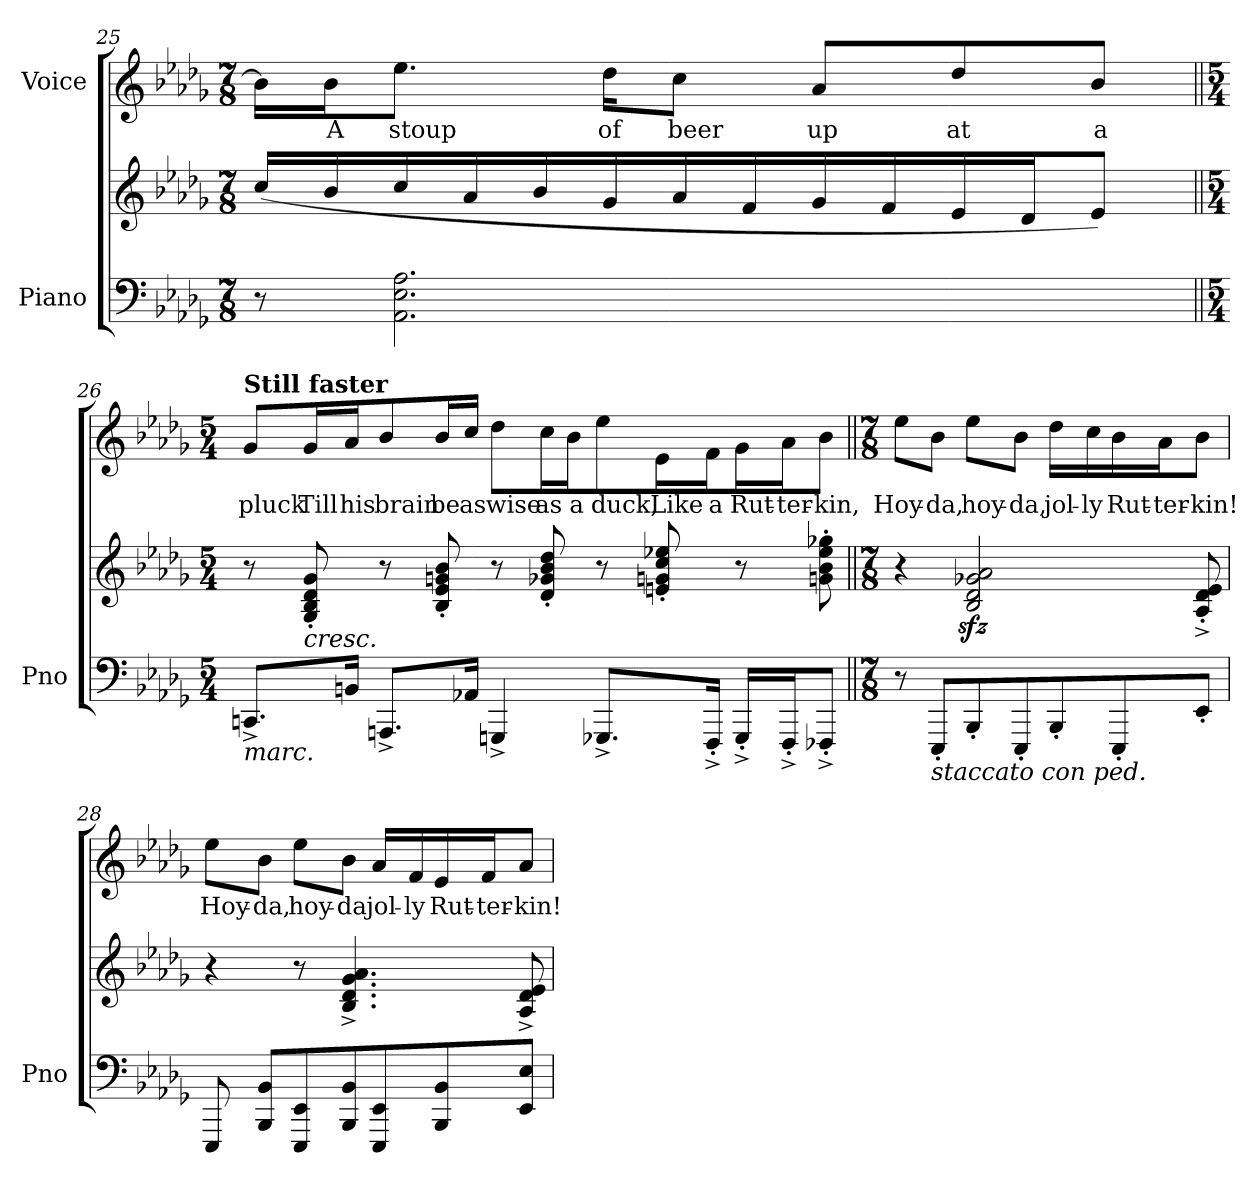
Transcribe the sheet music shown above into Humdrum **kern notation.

**kern	**kern	**kern	**text
*part2	*part2	*part1	*part1
*staff3	*staff2	*staff1	*staff1
*I"Piano	*	*I"Voice	*
*I'Pno	*	*	*
!!LO:LB:g=z
*clefF4	*clefG2	*clefG2	*
*k[b-e-a-d-g-]	*k[b-e-a-d-g-]	*k[b-e-a-d-g-]	*
*M7/8	*M7/8	*M7/8	*
=25	=25	=25	=25
8r	(16cc/LL	16b-\LL]	.
!	!	!	!LO:LY:b
.	16b-/	16b-\J	A
!	!	!	!LO:LY:b
2.AA-\ 2.E-\ 2.A-\	16cc/	8.ee-\J	stoup
.	16a-/	.	.
.	16b-/	.	.
!	!	!	!LO:LY:b
.	16g-/	16dd-\KL	of
!	!	!	!LO:LY:b
.	16a-/	8cc\J	beer
.	16f/	.	.
!	!	!	!LO:LY:b
.	16g-/	8a-/L	up
.	16f/	.	.
!	!	!	!LO:LY:b
.	16e-/	8dd-/	at
.	16d-/J	.	.
!	!	!	!LO:LY:b
.	8e-/J)	8b-/J	a
=26||	=26||	=26||	=26||
*M5/4	*M5/4	*M5/4	*
!	!	!LO:TX:a:B:t=Still faster	!
!LO:TX:b:i:t=marc.	!	!	!
!	!	!	!LO:LY:b
8.CCn^/L	8r	8g-/L	pluck
!	!LO:TX:b:i:t=cresc.	!	!
!	!	!	!LO:LY:b
.	8G-/' 8B-/' 8d-/' 8g-/'	16g-/L	Till
!	!	!	!LO:LY:b
16BBn/Jk	.	16a-/J	his
!	!	!	!LO:LY:b
8.AAAn^/L	8r	8b-/	brain
!	!	!	!LO:LY:b
.	8B-/' 8e-/' 8gn/' 8b-/'	16b-/L	be
!	!	!	!LO:LY:b
16AA-X/Jk	.	16cc/JJ	as
!	!	!	!LO:LY:b
4GGGn^/	8r	8dd-\L	wise
!	!	!	!LO:LY:b
.	8d-/' 8g-X/' 8b-/' 8dd-/'	16cc\L	as
!	!	!	!LO:LY:b
.	.	16b-\J	a
!	!	!	!LO:LY:b
8.GGG-X^/L	8r	8ee-\	duck,
!	!	!	!LO:LY:b
.	8en/' 8gn/' 8cc/' 8ee-X/'	16e-\L	Like
!	!	!	!LO:LY:b
16FFF'^/Jk	.	16f\J	a
!	!	!	!LO:LY:b
16GGG-'^/LL	8r	16g-\L	Rut-
!	!	!	!LO:LY:b
16FFF'^/J	.	16a-\J	-ter-
!	!	!	!LO:LY:b
8FFF-X'^/J	8gn\' 8b-\' 8ee-\' 8gg-X\'	8b-\J	-kin,
!!LO:PB:g=z
=27||	=27||	=27||	=27||
*M7/8	*M7/8	*M7/8	*
!	!	!	!LO:LY:b
8r	4r	8ee-\L	Hoy-
!LO:TX:b:i:t=staccato con ped.	!	!	!
!	!	!	!LO:LY:b
8EEE-'/L	.	8b-\J	-da,
!	!	!	!LO:LY:b
8BBB-'/	2B-/zz< 2d-/zz< 2g-X/zz< 2a-/zz<	8ee-\L	hoy-
!	!	!	!LO:LY:b
8EEE-'/	.	8b-\J	-da,
!	!	!	!LO:LY:b
8BBB-'/	.	16dd-\LL	jol-
!	!	!	!LO:LY:b
.	.	16cc\	-ly
!	!	!	!LO:LY:b
8EEE-'/	.	16b-\	Rut-
!	!	!	!LO:LY:b
.	.	16a-\J	-ter-
!	!	!	!LO:LY:b
8EE-'/J	8A-/'^> 8d-/'^> 8e-/'^>	8b-\J	-kin!
!!LO:LB:g=z
=28	=28	=28	=28
!	!	!	!LO:LY:b
8EEE-/	4r	8ee-\L	Hoy-
!	!	!	!LO:LY:b
8BBB-/ 8BB-/L	.	8b-\J	-da,
!	!	!	!LO:LY:b
8EEE-/ 8EE-/	8r	8ee-\L	hoy-
!	!	!	!LO:LY:b
8BBB-/ 8BB-/	4.B-/^ 4.d-/^ 4.g-/^ 4.a-/^	8b-\J	-da
!	!	!	!LO:LY:b
8EEE-/ 8EE-/	.	16a-/LL	jol-
!	!	!	!LO:LY:b
.	.	16f/	-ly
!	!	!	!LO:LY:b
8BBB-/ 8BB-/	.	16e-/	Rut-
!	!	!	!LO:LY:b
.	.	16f/J	-ter-
!	!	!	!LO:LY:b
8EE-/ 8E-/J	8A-/^ 8d-/^ 8e-/^	8a-/J	-kin!
=	=	=	=
*-	*-	*-	*-
